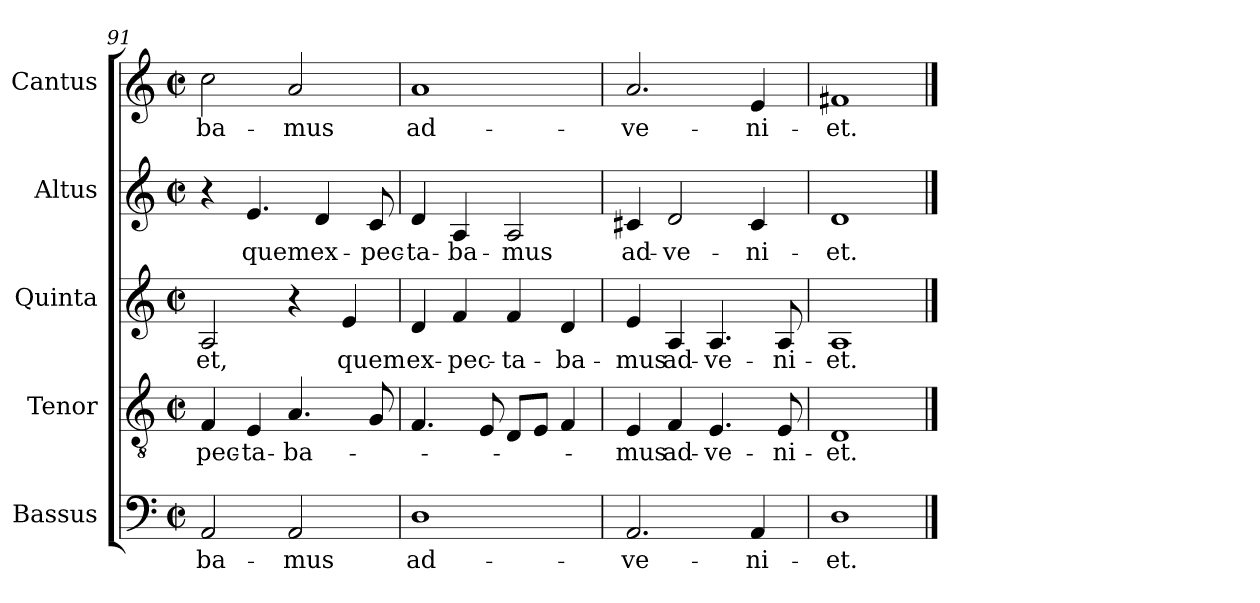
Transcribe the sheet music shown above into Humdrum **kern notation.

**kern	**text	**kern	**text	**kern	**text	**kern	**text	**kern	**text
*part5	*part5	*part4	*part4	*part3	*part3	*part2	*part2	*part1	*part1
*staff5	*staff5	*staff4	*staff4	*staff3	*staff3	*staff2	*staff2	*staff1	*staff1
*I"Bassus	*	*I"Tenor	*	*I"Quinta	*	*I"Altus	*	*I"Cantus	*
*I'B.	*	*I'T.	*	*I'A.	*	*I'A.	*	*I'S.	*
!!LO:PB:g=z
*clefF4	*	*clefGv2	*	*clefG2	*	*clefG2	*	*clefG2	*
*	*	*ITrd7c12	*	*	*	*	*	*	*
*k[]	*	*k[]	*	*k[]	*	*k[]	*	*k[]	*
*C:	*	*C:	*	*C:	*	*C:	*	*C:	*
*M2/2	*	*M2/2	*	*M2/2	*	*M2/2	*	*M2/2	*
*met(c|)	*	*met(c|)	*	*met(c|)	*	*met(c|)	*	*met(c|)	*
=91	=91	=91	=91	=91	=91	=91	=91	=91	=91
!	!LO:LY:b:color=#000000	!	!	!	!	!	!	!	!
!	!	!	!LO:LY:b:color=#000000	!	!	!	!	!	!
!	!	!	!	!	!LO:LY:b:color=#000000	!	!	!	!
!	!	!	!	!	!	!	!	!	!LO:LY:b:color=#000000
2AAi/	-ba-	4FFi/	-pec-	2Ai/	-et,	4r	.	2cci\	-ba-
!	!	!	!LO:LY:b:color=#000000	!	!	!	!	!	!
!	!	!	!	!	!	!	!LO:LY:b:color=#000000	!	!
.	.	4EEi/	-ta-	.	.	4.ei/	quem	.	.
!	!LO:LY:b:color=#000000	!	!	!	!	!	!	!	!
!	!	!	!LO:LY:b:color=#000000	!	!	!	!	!	!
!	!	!	!	!	!	!	!	!	!LO:LY:b:color=#000000
2AAi/	-mus	4.AAi/	-ba-	4r	.	.	.	2ai/	-mus
!	!	!	!	!	!	!	!LO:LY:b:color=#000000	!	!
.	.	.	.	.	.	4di/	ex-	.	.
!	!	!	!	!	!LO:LY:b:color=#000000	!	!	!	!
.	.	.	.	4ei/	quem	.	.	.	.
!	!	!	!	!	!	!	!LO:LY:b:color=#000000	!	!
.	.	8GGi/	.	.	.	8ci/	-pec-	.	.
=92	=92	=92	=92	=92	=92	=92	=92	=92	=92
!	!LO:LY:b:color=#000000	!	!	!	!	!	!	!	!
!	!	!	!	!	!LO:LY:b:color=#000000	!	!	!	!
!	!	!	!	!	!	!	!LO:LY:b:color=#000000	!	!
!	!	!	!	!	!	!	!	!	!LO:LY:b:color=#000000
1Di	ad-	4.FFi/	.	4di/	ex-	4di/	-ta-	1ai	ad-
!	!	!	!	!	!LO:LY:b:color=#000000	!	!	!	!
!	!	!	!	!	!	!	!LO:LY:b:color=#000000	!	!
.	.	.	.	4fi/	-pec-	4Ai/	-ba-	.	.
.	.	8EEi/	.	.	.	.	.	.	.
!	!	!	!	!	!LO:LY:b:color=#000000	!	!	!	!
!	!	!	!	!	!	!	!LO:LY:b:color=#000000	!	!
.	.	8DDi/L	.	4fi/	-ta-	2Ai/	-mus	.	.
.	.	8EEi/J	.	.	.	.	.	.	.
!	!	!	!	!	!LO:LY:b:color=#000000	!	!	!	!
.	.	4FFi/	.	4di/	-ba-	.	.	.	.
=93	=93	=93	=93	=93	=93	=93	=93	=93	=93
!	!LO:LY:b:color=#000000	!	!	!	!	!	!	!	!
!	!	!	!LO:LY:b:color=#000000	!	!	!	!	!	!
!	!	!	!	!	!LO:LY:b:color=#000000	!	!	!	!
!	!	!	!	!	!	!	!LO:LY:b:color=#000000	!	!
!	!	!	!	!	!	!	!	!	!LO:LY:b:color=#000000
2.AAi/	-ve-	4EEi/	-mus	4ei/	-mus	4c#Xi/	ad-	2.ai/	-ve-
!	!	!	!LO:LY:b:color=#000000	!	!	!	!	!	!
!	!	!	!	!	!LO:LY:b:color=#000000	!	!	!	!
!	!	!	!	!	!	!	!LO:LY:b:color=#000000	!	!
.	.	4FFi/	ad-	4Ai/	ad-	2di/	-ve-	.	.
!	!	!	!LO:LY:b:color=#000000	!	!	!	!	!	!
!	!	!	!	!	!LO:LY:b:color=#000000	!	!	!	!
.	.	4.EEi/	-ve-	4.Ai/	-ve-	.	.	.	.
!	!LO:LY:b:color=#000000	!	!	!	!	!	!	!	!
!	!	!	!	!	!	!	!LO:LY:b:color=#000000	!	!
!	!	!	!	!	!	!	!	!	!LO:LY:b:color=#000000
4AAi/	-ni-	.	.	.	.	4c#i/	-ni-	4ei/	-ni-
!	!	!	!LO:LY:b:color=#000000	!	!	!	!	!	!
!	!	!	!	!	!LO:LY:b:color=#000000	!	!	!	!
.	.	8EEi/	-ni-	8Ai/	-ni-	.	.	.	.
=94	=94	=94	=94	=94	=94	=94	=94	=94	=94
!	!LO:LY:b:color=#000000	!	!	!	!	!	!	!	!
!	!	!	!LO:LY:b:color=#000000	!	!	!	!	!	!
!	!	!	!	!	!LO:LY:b:color=#000000	!	!	!	!
!	!	!	!	!	!	!	!LO:LY:b:color=#000000	!	!
!	!	!	!	!	!	!	!	!	!LO:LY:b:color=#000000
1Di	-et.	1DDi	-et.	1Ai	-et.	1di	-et.	1f#Xi	-et.
==	==	==	==	==	==	==	==	==	==
*-	*-	*-	*-	*-	*-	*-	*-	*-	*-
